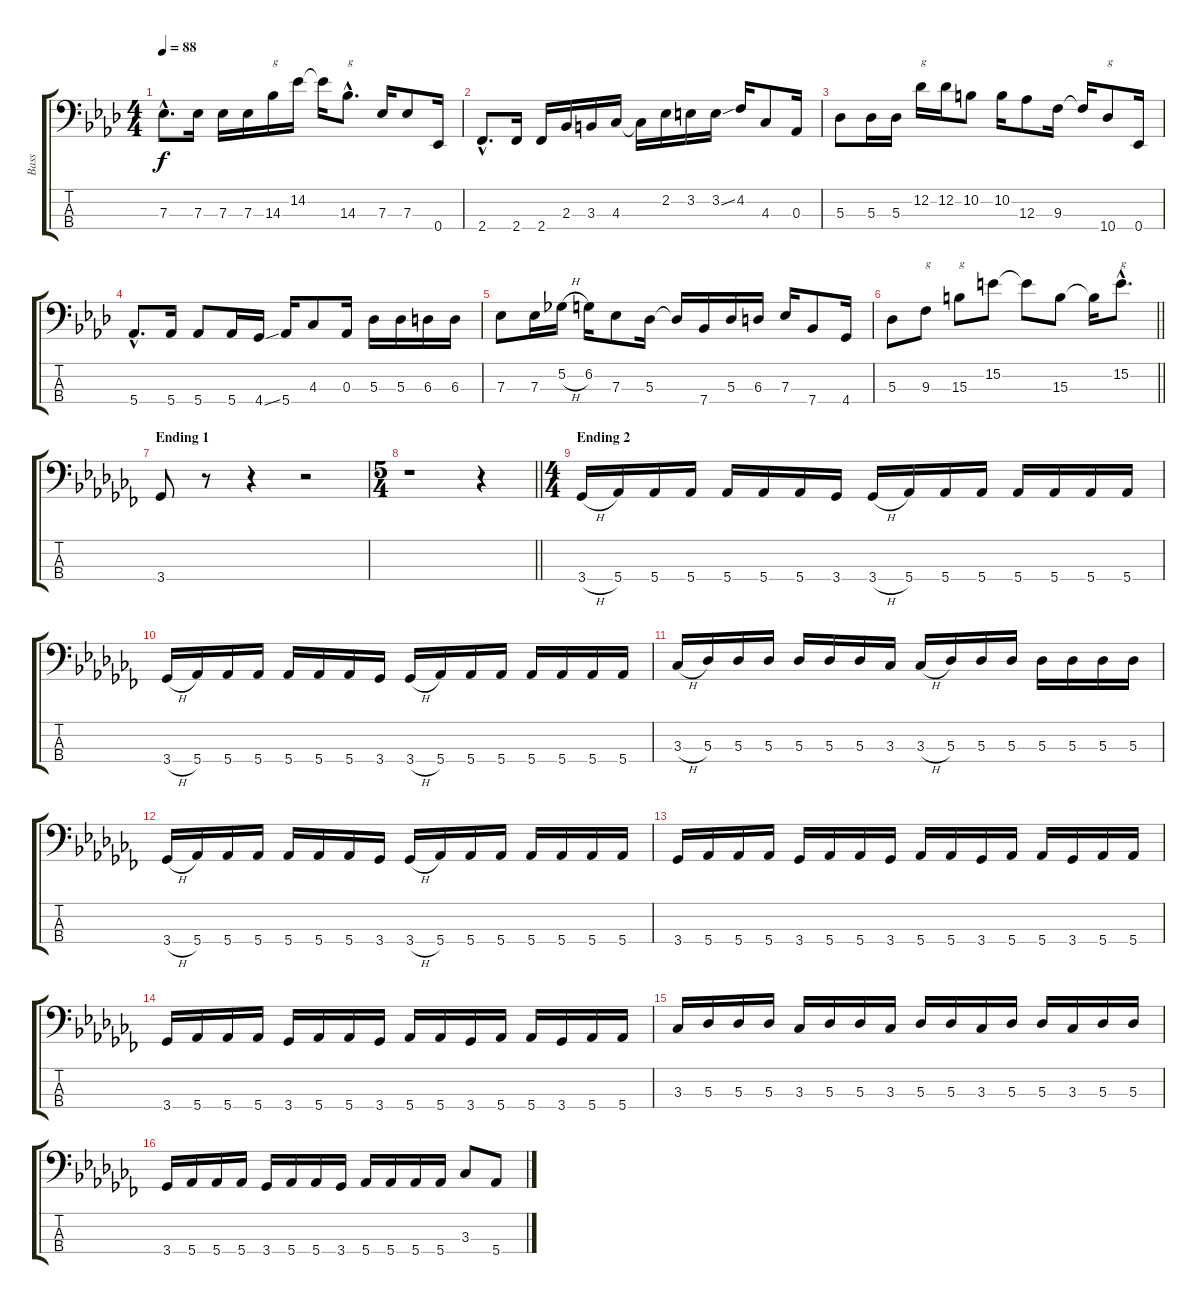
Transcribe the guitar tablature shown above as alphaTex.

\track ("Bass" "Bass") {instrument electricbasspick}
\staff {score tabs}
\tuning (Gb2 Db2 Ab1 Eb1) {hide}
\ts (4 4)
\tempo 88
\clef f4
\ks fminor
7.3{hac}.8{d dy f} 7.3.16 7.3.16 7.3.16 14.3.16{txt "g"} 14.2.16 14.2{t}.16 14.3{hac}.8{d txt "g"} 7.3.16 7.3.8 0.4.16 |
2.4{hac}.8{d} 2.4.16 2.4.16 2.3.16 3.3.16 4.3.16 4.3{t}.16 2.2.16 3.2.16 3.2{ss}.16 4.2.16 4.3.8 0.3.16 |
5.3.8 5.3.16 5.3.16 12.2.16{txt "g"} 12.2.16 10.2.8 10.2.16 12.3.8 9.3.16 9.3{t}.16 10.4.8{txt "g"} 0.4.16 |
5.4{hac}.8{d} 5.4.16 5.4.8 5.4.16 4.4{ss}.16 5.4.16 4.3.8 0.3.16 5.3.16 5.3.16 6.3.16 6.3.16 |
7.3.8 7.3.16 5.2{h}.16 6.2.16 7.3.8 5.3.16 5.3{t}.16 7.4.16 5.3.16 6.3.16 7.3.16 7.4.8 4.4.16 |
\barLineRight lightlight
5.3.8 9.3.8{txt "g"} 15.3.8{txt "g"} 15.2.8 15.2{t}.8 15.3.8 15.3{t}.16 15.2{hac}.8{d txt "g"} |
\section ("" "Ending 1")
\ks abminor
3.4.8 r.8 r.4 r.2 |
\ts (5 4)
\barLineRight lightlight
r.1 r.4 |
\ts (4 4)
\section ("" "Ending 2")
3.4{h}.16 5.4.16 5.4.16 5.4.16 5.4.16 5.4.16 5.4.16 3.4.16 3.4{h}.16 5.4.16 5.4.16 5.4.16 5.4.16 5.4.16 5.4.16 5.4.16 |
3.4{h}.16 5.4.16 5.4.16 5.4.16 5.4.16 5.4.16 5.4.16 3.4.16 3.4{h}.16 5.4.16 5.4.16 5.4.16 5.4.16 5.4.16 5.4.16 5.4.16 |
3.3{h}.16 5.3.16 5.3.16 5.3.16 5.3.16 5.3.16 5.3.16 3.3.16 3.3{h}.16 5.3.16 5.3.16 5.3.16 5.3.16 5.3.16 5.3.16 5.3.16 |
3.4{h}.16 5.4.16 5.4.16 5.4.16 5.4.16 5.4.16 5.4.16 3.4.16 3.4{h}.16 5.4.16 5.4.16 5.4.16 5.4.16 5.4.16 5.4.16 5.4.16 |
3.4.16 5.4.16 5.4.16 5.4.16 3.4.16 5.4.16 5.4.16 3.4.16 5.4.16 5.4.16 3.4.16 5.4.16 5.4.16 3.4.16 5.4.16 5.4.16 |
3.4.16 5.4.16 5.4.16 5.4.16 3.4.16 5.4.16 5.4.16 3.4.16 5.4.16 5.4.16 3.4.16 5.4.16 5.4.16 3.4.16 5.4.16 5.4.16 |
3.3.16 5.3.16 5.3.16 5.3.16 3.3.16 5.3.16 5.3.16 3.3.16 5.3.16 5.3.16 3.3.16 5.3.16 5.3.16 3.3.16 5.3.16 5.3.16 |
3.4.16 5.4.16 5.4.16 5.4.16 3.4.16 5.4.16 5.4.16 3.4.16 5.4.16 5.4.16 5.4.16 5.4.16 3.3.8 5.4.8
